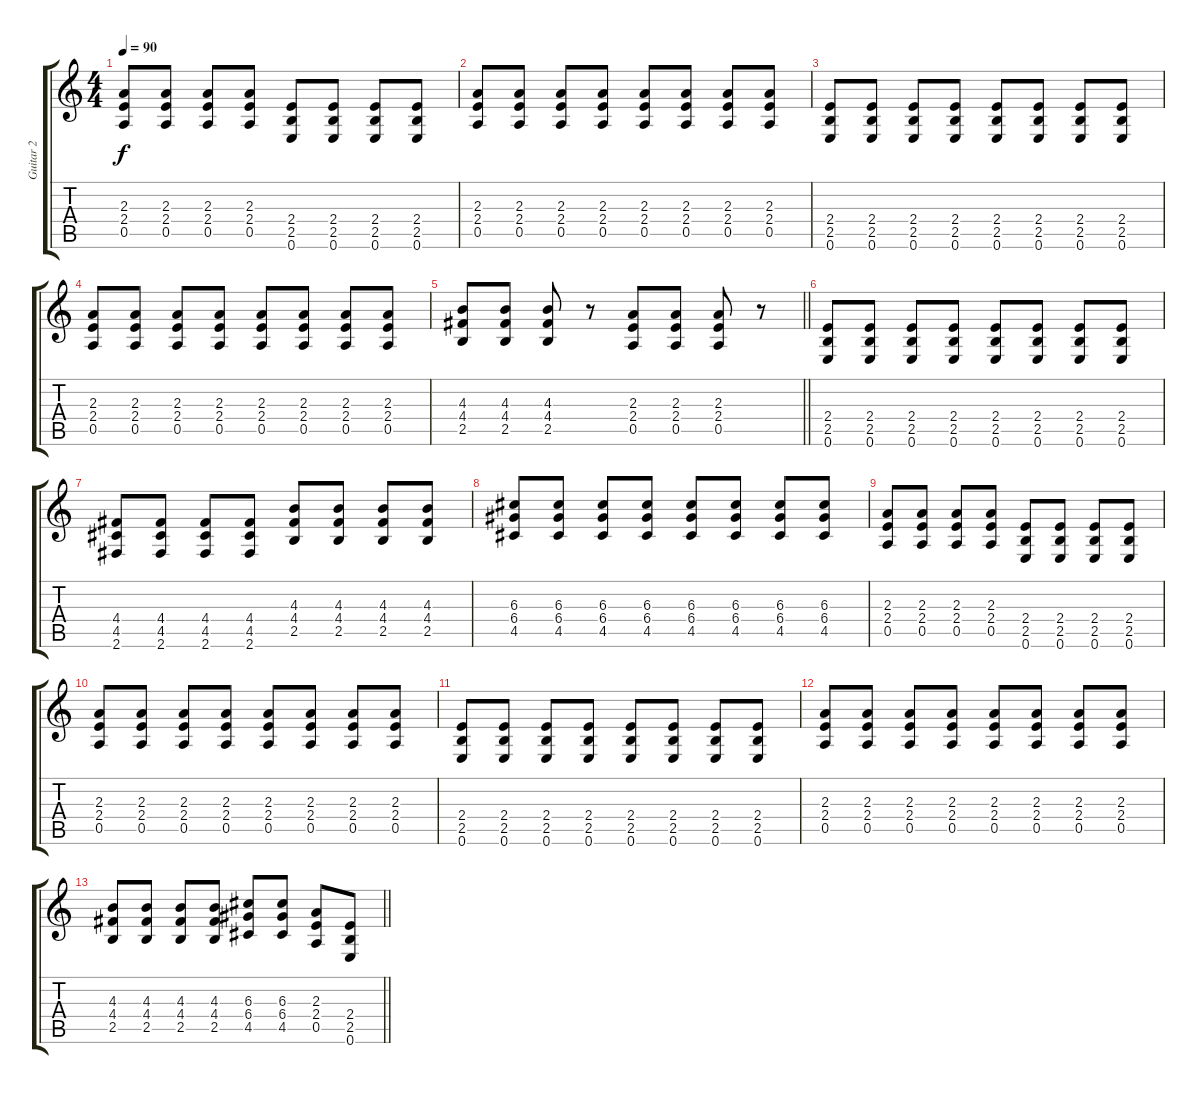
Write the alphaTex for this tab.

\track ("Guitar 2" "Guitar 2") {instrument overdrivenguitar}
\staff {score tabs}
\tuning (E4 B3 G3 D3 A2 E2) {hide}
\ts (4 4)
\tempo 90
\clef g2
\ks c
(2.3 2.4 0.5).8{dy f} (2.3 2.4 0.5).8 (2.3 2.4 0.5).8 (2.3 2.4 0.5).8 (2.4 2.5 0.6).8 (2.4 2.5 0.6).8 (2.4 2.5 0.6).8 (2.4 2.5 0.6).8 |
(2.3 2.4 0.5).8 (2.3 2.4 0.5).8 (2.3 2.4 0.5).8 (2.3 2.4 0.5).8 (2.3 2.4 0.5).8 (2.3 2.4 0.5).8 (2.3 2.4 0.5).8 (2.3 2.4 0.5).8 |
(2.4 2.5 0.6).8 (2.4 2.5 0.6).8 (2.4 2.5 0.6).8 (2.4 2.5 0.6).8 (2.4 2.5 0.6).8 (2.4 2.5 0.6).8 (2.4 2.5 0.6).8 (2.4 2.5 0.6).8 |
(2.3 2.4 0.5).8 (2.3 2.4 0.5).8 (2.3 2.4 0.5).8 (2.3 2.4 0.5).8 (2.3 2.4 0.5).8 (2.3 2.4 0.5).8 (2.3 2.4 0.5).8 (2.3 2.4 0.5).8 |
\barLineRight lightlight
(4.3 4.4 2.5).8 (4.3 4.4 2.5).8 (4.3 4.4 2.5).8 r.8 (2.3 2.4 0.5).8 (2.3 2.4 0.5).8 (2.3 2.4 0.5).8 r.8 |
(2.4 2.5 0.6).8 (2.4 2.5 0.6).8 (2.4 2.5 0.6).8 (2.4 2.5 0.6).8 (2.4 2.5 0.6).8 (2.4 2.5 0.6).8 (2.4 2.5 0.6).8 (2.4 2.5 0.6).8 |
(4.4 4.5 2.6).8 (4.4 4.5 2.6).8 (4.4 4.5 2.6).8 (4.4 4.5 2.6).8 (4.3 4.4 2.5).8 (4.3 4.4 2.5).8 (4.3 4.4 2.5).8 (4.3 4.4 2.5).8 |
(6.3 6.4 4.5).8 (6.3 6.4 4.5).8 (6.3 6.4 4.5).8 (6.3 6.4 4.5).8 (6.3 6.4 4.5).8 (6.3 6.4 4.5).8 (6.3 6.4 4.5).8 (6.3 6.4 4.5).8 |
(2.3 2.4 0.5).8 (2.3 2.4 0.5).8 (2.3 2.4 0.5).8 (2.3 2.4 0.5).8 (2.4 2.5 0.6).8 (2.4 2.5 0.6).8 (2.4 2.5 0.6).8 (2.4 2.5 0.6).8 |
(2.3 2.4 0.5).8 (2.3 2.4 0.5).8 (2.3 2.4 0.5).8 (2.3 2.4 0.5).8 (2.3 2.4 0.5).8 (2.3 2.4 0.5).8 (2.3 2.4 0.5).8 (2.3 2.4 0.5).8 |
(2.4 2.5 0.6).8 (2.4 2.5 0.6).8 (2.4 2.5 0.6).8 (2.4 2.5 0.6).8 (2.4 2.5 0.6).8 (2.4 2.5 0.6).8 (2.4 2.5 0.6).8 (2.4 2.5 0.6).8 |
(2.3 2.4 0.5).8 (2.3 2.4 0.5).8 (2.3 2.4 0.5).8 (2.3 2.4 0.5).8 (2.3 2.4 0.5).8 (2.3 2.4 0.5).8 (2.3 2.4 0.5).8 (2.3 2.4 0.5).8 |
\barLineRight lightlight
(4.3 4.4 2.5).8 (4.3 4.4 2.5).8 (4.3 4.4 2.5).8 (4.3 4.4 2.5).8 (6.3 6.4 4.5).8 (6.3 6.4 4.5).8 (2.3 2.4 0.5).8 (2.4 2.5 0.6).8
